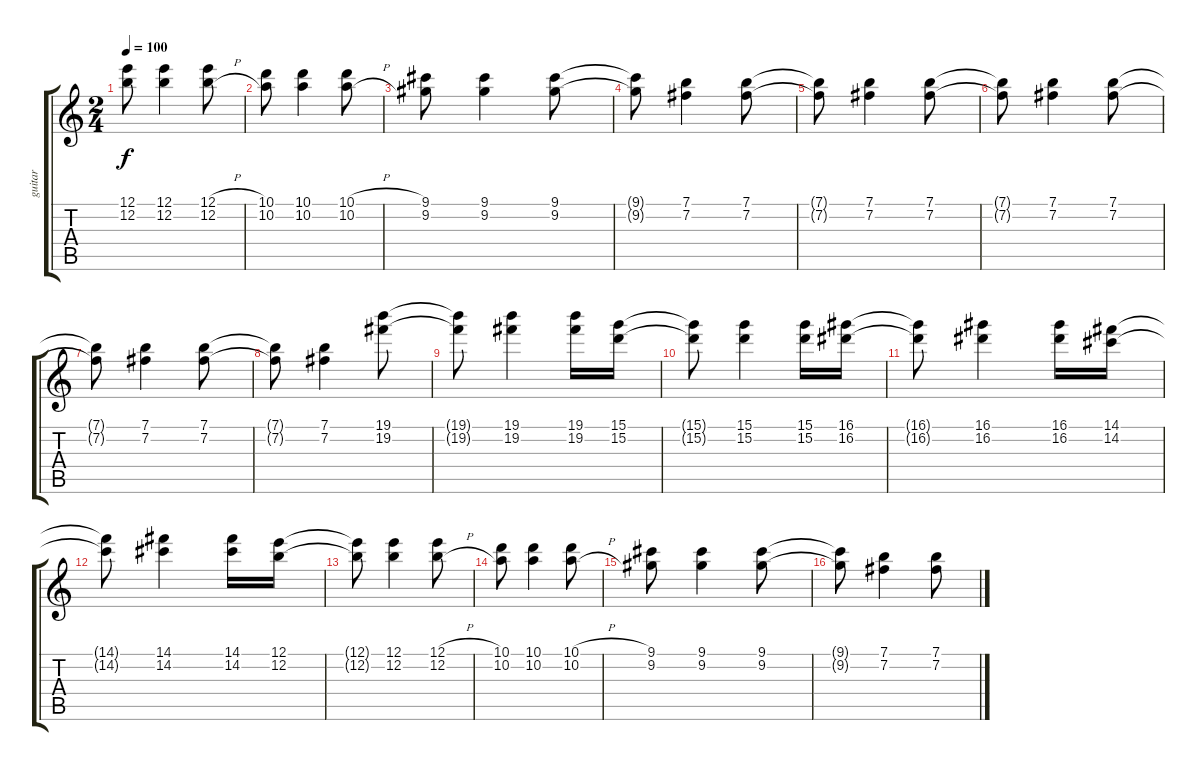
\track ("guitar" "guitar") {instrument electricguitarclean}
\staff {score tabs}
\tuning (E4 B3 G3 D3 A2 E2) {hide}
\ts (2 4)
\tempo 100
\clef g2
\ks c
(12.1{t} 12.2{t}).8{dy f} (12.1 12.2).4 (12.1{h} 12.2{h}).8 |
(10.1 10.2).8 (10.1 10.2).4 (10.1{h} 10.2{h}).8 |
(9.1 9.2).8 (9.1 9.2).4 (9.1 9.2).8 |
(9.1{t} 9.2{t}).8 (7.1 7.2).4 (7.1 7.2).8 |
(7.1{t} 7.2{t}).8 (7.1 7.2).4 (7.1 7.2).8 |
(7.1{t} 7.2{t}).8 (7.1 7.2).4 (7.1 7.2).8 |
(7.1{t} 7.2{t}).8 (7.1 7.2).4 (7.1 7.2).8 |
(7.1{t} 7.2{t}).8 (7.1 7.2).4 (19.1 19.2).8 |
(19.1{t} 19.2{t}).8 (19.1 19.2).4 (19.1 19.2).16 (15.1 15.2).16 |
(15.1{t} 15.2{t}).8 (15.1 15.2).4 (15.1 15.2).16 (16.1 16.2).16 |
(16.1{t} 16.2{t}).8 (16.1 16.2).4 (16.1 16.2).16 (14.1 14.2).16 |
(14.1{t} 14.2{t}).8 (14.1 14.2).4 (14.1 14.2).16 (12.1 12.2).16 |
(12.1{t} 12.2{t}).8 (12.1 12.2).4 (12.1{h} 12.2{h}).8 |
(10.1 10.2).8 (10.1 10.2).4 (10.1{h} 10.2{h}).8 |
(9.1 9.2).8 (9.1 9.2).4 (9.1 9.2).8 |
(9.1{t} 9.2{t}).8 (7.1 7.2).4 (7.1 7.2).8
